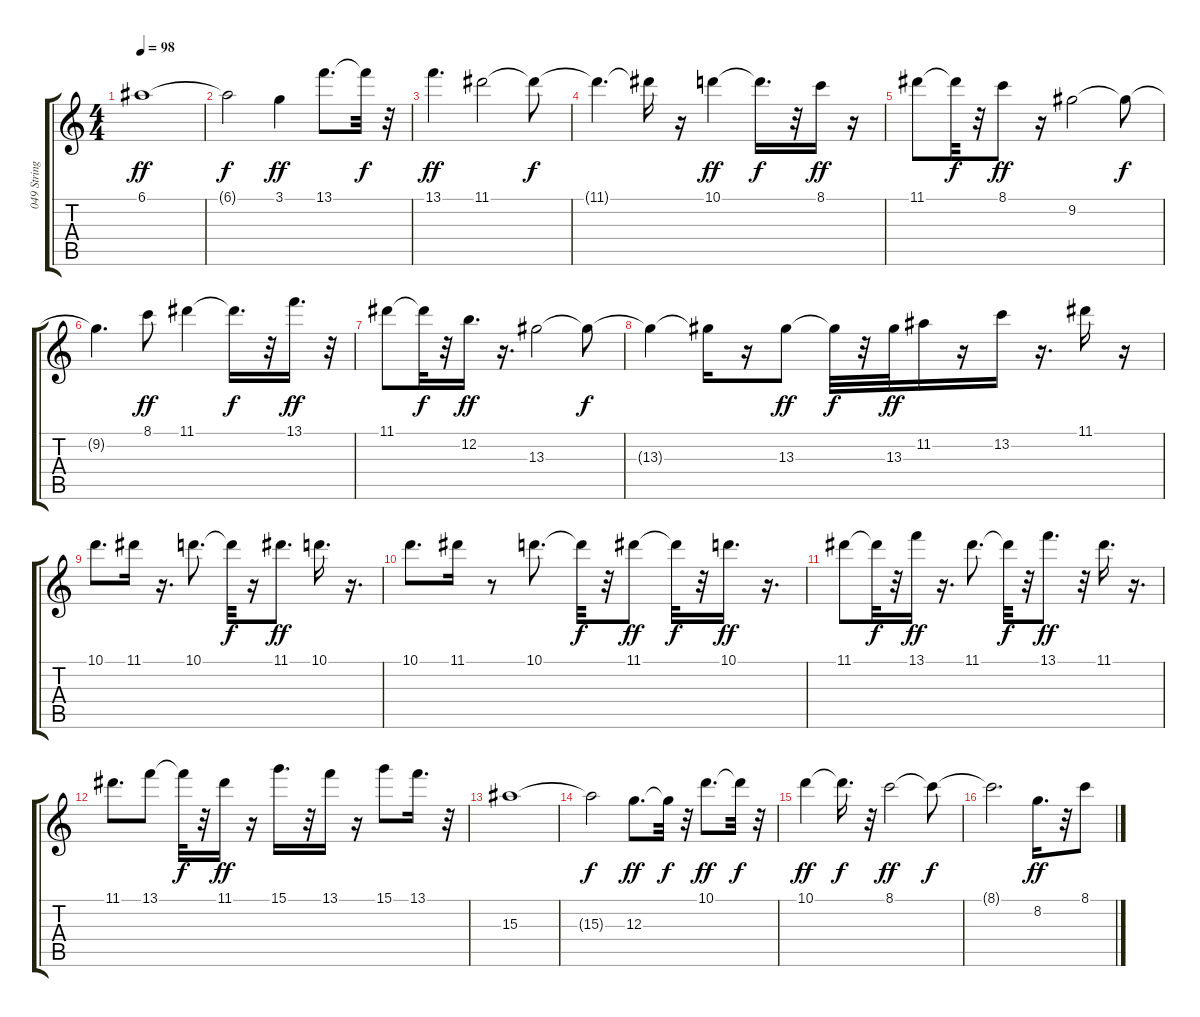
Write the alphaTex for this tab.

\track ("049 String Lines                        " "049 String") {instrument acousticguitarsteel}
\staff {score tabs}
\tuning (E4 B3 G3 D3 A2 E2) {hide}
\ts (4 4)
\tempo 98
\clef g2
\ks c
6.1.1{dy ff} |
6.1{t}.2{dy f} 3.1.4{dy ff} 13.1.8{d} 13.1{t}.32{dy f} r.32 |
13.1.4{d dy ff} 11.1.2 11.1{t}.8{dy f} |
11.1{t}.4{d} 11.1{t}.16 r.16 10.1.4{dy ff} 10.1{t}.16{d dy f} r.32 8.1.16{dy ff} r.16 |
11.1.8 11.1{t}.32{dy f} r.32 8.1.8{dy ff} r.16 9.2.2 9.2{t}.8{dy f} |
9.2{t}.4{d} 8.1.8{dy ff} 11.1.4 11.1{t}.16{d dy f} r.32 13.1.16{d dy ff} r.32 |
11.1.8 11.1{t}.32{dy f} r.32 12.2.16{d dy ff} r.16{d} 13.3.2 13.3{t}.8{dy f} |
13.3{t}.4 13.3{t}.16 r.16 13.3.8{dy ff} 13.3{t}.32{dy f} r.32 13.3.32{dy ff} 11.2.16 r.16 13.2.16 r.16{d} 11.1.16 r.16 |
10.1.8{d} 11.1.16 r.16{d} 10.1.8{d} 10.1{t}.32{dy f} r.16 11.1.8{d dy ff} 10.1.16{d} r.16{d} |
10.1.8{d} 11.1.16 r.8 10.1.8{d} 10.1{t}.32{dy f} r.32 11.1.8{dy ff} 11.1{t}.32{dy f} r.32 10.1.16{d dy ff} r.16{d} |
11.1.8 11.1{t}.32{dy f} r.32 13.1.16{dy ff} r.16{d} 11.1.8{d} 11.1{t}.32{dy f} r.32 13.1.8{d dy ff} r.32 11.1.16{d} r.16{d} |
11.1.8{d} 13.1.8 13.1{t}.32{dy f} r.32 11.1.16{dy ff} r.16 15.1.16{d} r.32 13.1.16 r.16 15.1.8 13.1.16{d} r.32 |
15.3.1 |
15.3{t}.2{dy f} 12.3.8{d dy ff} 12.3{t}.32{dy f} r.32 10.1.8{d dy ff} 10.1{t}.32{dy f} r.32 |
10.1.4{dy ff} 10.1{t}.16{d dy f} r.32 8.1.2{dy ff} 8.1{t}.8{dy f} |
8.1{t}.2{d} 8.2.16{d dy ff} r.32 8.1.8
